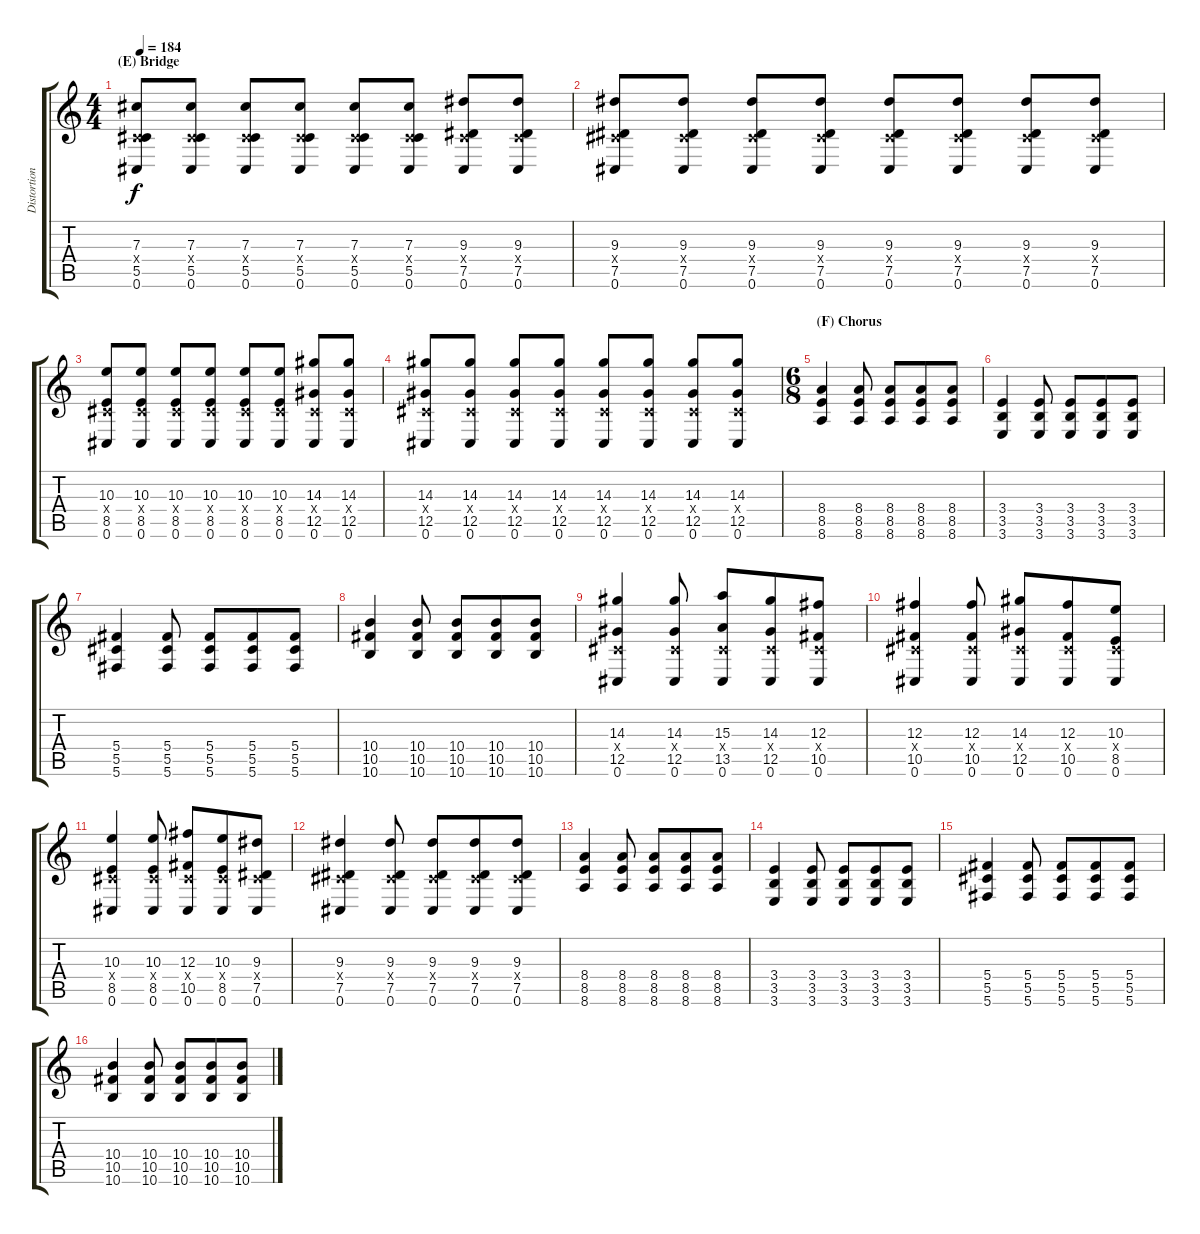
\track ("Distortion Guitar" "Distortion") {instrument distortionguitar}
\staff {score tabs}
\tuning (Eb4 Bb3 Gb3 Db3 Ab2 Db2) {hide}
\ts (4 4)
\section ("" "(E) Bridge")
\tempo 184
\clef g2
\ks c
(7.3 0.4{x} 5.5 0.6).8{dy f} (7.3 0.4{x} 5.5 0.6).8 (7.3 0.4{x} 5.5 0.6).8 (7.3 0.4{x} 5.5 0.6).8 (7.3 0.4{x} 5.5 0.6).8 (7.3 0.4{x} 5.5 0.6).8 (9.3 0.4{x} 7.5 0.6).8 (9.3 0.4{x} 7.5 0.6).8 |
(9.3 0.4{x} 7.5 0.6).8 (9.3 0.4{x} 7.5 0.6).8 (9.3 0.4{x} 7.5 0.6).8 (9.3 0.4{x} 7.5 0.6).8 (9.3 0.4{x} 7.5 0.6).8 (9.3 0.4{x} 7.5 0.6).8 (9.3 0.4{x} 7.5 0.6).8 (9.3 0.4{x} 7.5 0.6).8 |
(10.3 0.4{x} 8.5 0.6).8 (10.3 0.4{x} 8.5 0.6).8 (10.3 0.4{x} 8.5 0.6).8 (10.3 0.4{x} 8.5 0.6).8 (10.3 0.4{x} 8.5 0.6).8 (10.3 0.4{x} 8.5 0.6).8 (14.3 0.4{x} 12.5 0.6).8 (14.3 0.4{x} 12.5 0.6).8 |
(14.3 0.4{x} 12.5 0.6).8 (14.3 0.4{x} 12.5 0.6).8 (14.3 0.4{x} 12.5 0.6).8 (14.3 0.4{x} 12.5 0.6).8 (14.3 0.4{x} 12.5 0.6).8 (14.3 0.4{x} 12.5 0.6).8 (14.3 0.4{x} 12.5 0.6).8 (14.3 0.4{x} 12.5 0.6).8 |
\ts (6 8)
\section ("" "(F) Chorus")
(8.4 8.5 8.6).4 (8.4 8.5 8.6).8 (8.4 8.5 8.6).8 (8.4 8.5 8.6).8 (8.4 8.5 8.6).8 |
(3.4 3.5 3.6).4 (3.4 3.5 3.6).8 (3.4 3.5 3.6).8 (3.4 3.5 3.6).8 (3.4 3.5 3.6).8 |
(5.4 5.5 5.6).4 (5.4 5.5 5.6).8 (5.4 5.5 5.6).8 (5.4 5.5 5.6).8 (5.4 5.5 5.6).8 |
(10.4 10.5 10.6).4 (10.4 10.5 10.6).8 (10.4 10.5 10.6).8 (10.4 10.5 10.6).8 (10.4 10.5 10.6).8 |
(14.3 0.4{x} 12.5 0.6).4 (14.3 0.4{x} 12.5 0.6).8 (15.3 0.4{x} 13.5 0.6).8 (14.3 0.4{x} 12.5 0.6).8 (12.3 0.4{x} 10.5 0.6).8 |
(12.3 0.4{x} 10.5 0.6).4 (12.3 0.4{x} 10.5 0.6).8 (14.3 0.4{x} 12.5 0.6).8 (12.3 0.4{x} 10.5 0.6).8 (10.3 0.4{x} 8.5 0.6).8 |
(10.3 0.4{x} 8.5 0.6).4 (10.3 0.4{x} 8.5 0.6).8 (12.3 0.4{x} 10.5 0.6).8 (10.3 0.4{x} 8.5 0.6).8 (9.3 0.4{x} 7.5 0.6).8 |
(9.3 0.4{x} 7.5 0.6).4 (9.3 0.4{x} 7.5 0.6).8 (9.3 0.4{x} 7.5 0.6).8 (9.3 0.4{x} 7.5 0.6).8 (9.3 0.4{x} 7.5 0.6).8 |
(8.4 8.5 8.6).4 (8.4 8.5 8.6).8 (8.4 8.5 8.6).8 (8.4 8.5 8.6).8 (8.4 8.5 8.6).8 |
(3.4 3.5 3.6).4 (3.4 3.5 3.6).8 (3.4 3.5 3.6).8 (3.4 3.5 3.6).8 (3.4 3.5 3.6).8 |
(5.4 5.5 5.6).4 (5.4 5.5 5.6).8 (5.4 5.5 5.6).8 (5.4 5.5 5.6).8 (5.4 5.5 5.6).8 |
(10.4 10.5 10.6).4 (10.4 10.5 10.6).8 (10.4 10.5 10.6).8 (10.4 10.5 10.6).8 (10.4 10.5 10.6).8
